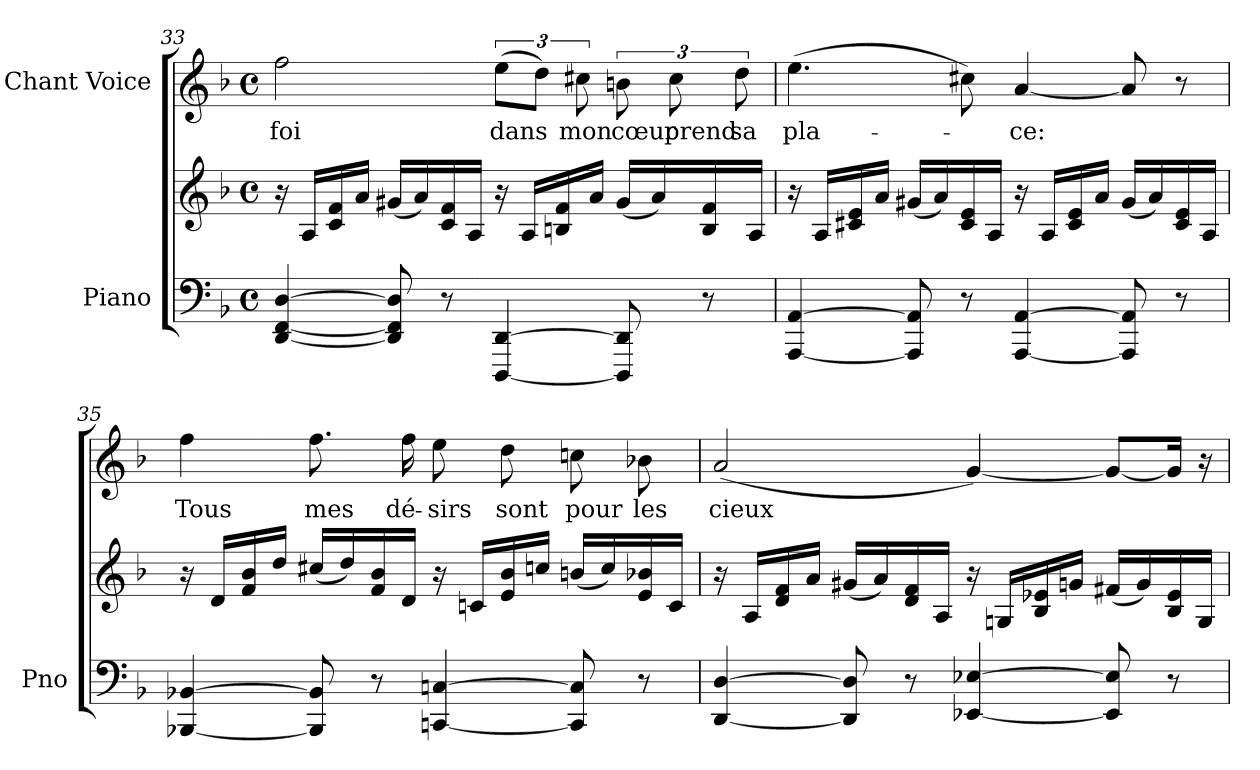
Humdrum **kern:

**kern	**kern	**kern	**text
*part2	*part2	*part1	*part1
*staff3	*staff2	*staff1	*staff1
*I"Piano	*	*I"Chant Voice	*
*I'Pno	*	*	*
!!LO:LB:g=z
*clefF4	*clefG2	*clefG2	*
*k[b-]	*k[b-]	*k[b-]	*
*M4/4	*M4/4	*M4/4	*
*met(c)	*met(c)	*met(c)	*
=33	=33	=33	=33
!	!	!	!LO:LY:b
[4DD/ [4FF/ [4D/	16r	2ff\	foi
.	16A/LL	.	.
.	16c/ 16f/	.	.
.	16a/JJ	.	.
8DD/] 8FF/] 8D/]	(16g#X/LL	.	.
.	16a/)	.	.
8r	16c/ 16f/	.	.
.	16A/JJ	.	.
!	!	!	!LO:LY:b
[4DDD/ [4DD/	16r	(12ee\L	dans
.	16A/LL	.	.
.	.	12dd\J)	.
.	16Bn/ 16f/	.	.
!	!	!	!LO:LY:b
.	.	12cc#X\	mon
.	16a/JJ	.	.
!	!	!	!LO:LY:b
8DDD/] 8DD/]	(16g#/LL	12bn\	cœur
.	16a/)	.	.
!	!	!	!LO:LY:b
.	.	12cc#\	prend
8r	16B/ 16f/	.	.
!	!	!	!LO:LY:b
.	.	12dd\	sa
.	16A/JJ	.	.
!!LO:LB:g=z
=34	=34	=34	=34
!	!	!	!LO:LY:b
[4AAA/ [4AA/	16r	(4.ee\	pla-
.	16A/LL	.	.
.	16c#X/ 16e/	.	.
.	16a/JJ	.	.
8AAA/] 8AA/]	(16g#X/LL	.	.
.	16a/)	.	.
8r	16c#/ 16e/	8cc#X\)	.
.	16A/JJ	.	.
!	!	!	!LO:LY:b
[4AAA/ [4AA/	16r	[4a/	-ce:
.	16A/LL	.	.
.	16c#/ 16e/	.	.
.	16a/JJ	.	.
8AAA/] 8AA/]	(16g#/LL	8a/]	.
.	16a/)	.	.
8r	16c#/ 16e/	8r	.
.	16A/JJ	.	.
!!LO:LB:g=z
=35	=35	=35	=35
!	!	!	!LO:LY:b
[4BBB-X/ [4BB-X/	16r	4ff\	Tous
.	16d/LL	.	.
.	16f/ 16b-/	.	.
.	16dd/JJ	.	.
!	!	!	!LO:LY:b
8BBB-/] 8BB-/]	(16cc#X/LL	8.ff\	mes
.	16dd/)	.	.
8r	16f/ 16b-/	.	.
!	!	!	!LO:LY:b
.	16d/JJ	16ff\	dé-
!	!	!	!LO:LY:b
[4CCn/ [4Cn/	16r	8ee\	-sirs
.	16cn/LL	.	.
!	!	!	!LO:LY:b
.	16e/ 16b-/	8dd\	sont
.	16ccn/JJ	.	.
!	!	!	!LO:LY:b
8CC/] 8C/]	(16bn/LL	8ccn\	pour
.	16cc/)	.	.
!	!	!	!LO:LY:b
8r	16e/ 16b-X/	8b-X\	les
.	16c/JJ	.	.
!!LO:LB:g=z
=36	=36	=36	=36
!	!	!	!LO:LY:b
[4DD/ [4D/	16r	(2a/	cieux
.	16A/LL	.	.
.	16d/ 16f/	.	.
.	16a/JJ	.	.
8DD/] 8D/]	(16g#X/LL	.	.
.	16a/)	.	.
8r	16d/ 16f/	.	.
.	16A/JJ	.	.
[4EE-X/ [4E-X/	16r	[4g/)	.
.	16Gn/LL	.	.
.	16B-/ 16e-X/	.	.
.	16gn/JJ	.	.
8EE-/] 8E-/]	(16f#X/LL	8g/L_	.
.	16g/)	.	.
8r	16B-/ 16e-/	16g/Jk]	.
.	16G/JJ	16r	.
=	=	=	=
*-	*-	*-	*-
